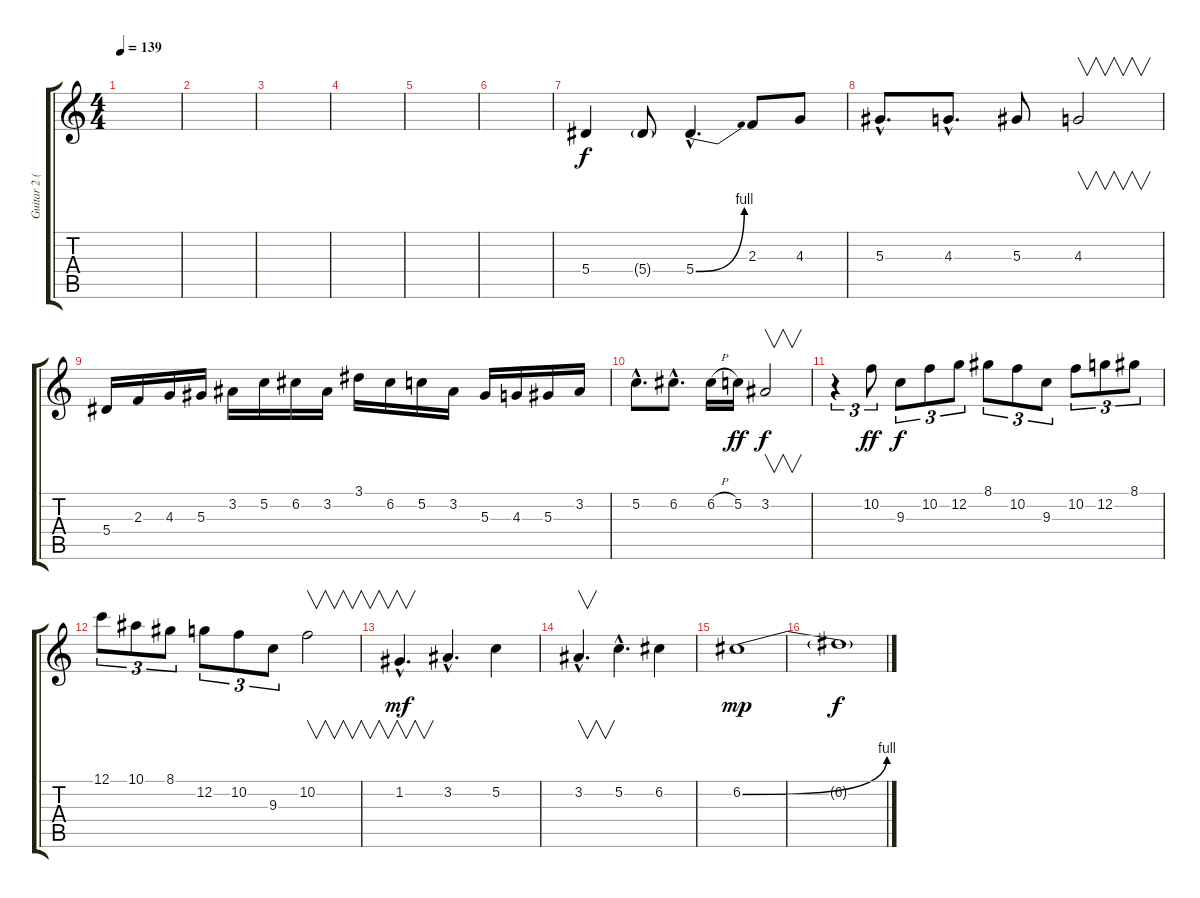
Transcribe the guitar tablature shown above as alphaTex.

\track ("Guitar 2 (Solo)" "Guitar 2 (") {instrument distortionguitar}
\staff {score tabs}
\tuning (C4 G3 Eb3 Bb2 F2 C2) {hide}
\ts (4 4)
\tempo 139
\clef g2
\ks c
|
|
|
|
|
|
5.4.4 5.4{g}.8 5.4{be (bend 0 0 60 4) hac}.4{d} 2.3.8 4.3.8 |
5.3{hac}.8{d} 4.3{hac}.8{d} 5.3.8 4.3.2{v} |
5.4.16 2.3.16 4.3.16 5.3.16 3.2.16 5.2.16 6.2.16 3.2.16 3.1.16 6.2.16 5.2.16 3.2.16 5.3.16 4.3.16 5.3.16 3.2.16 |
5.2{hac}.8{d} 6.2{hac}.8{d} 6.2{h}.16 5.2.16{dy ff} 3.2.2{v dy f} |
r.4{tu (3 2)} 10.2.8{tu (3 2) dy ff} 9.3.8{tu (3 2) dy f} 10.2.8{tu (3 2)} 12.2.8{tu (3 2)} 8.1.8{tu (3 2)} 10.2.8{tu (3 2)} 9.3.8{tu (3 2)} 10.2.8{tu (3 2)} 12.2.8{tu (3 2)} 8.1.8{tu (3 2)} |
12.1.8{tu (3 2)} 10.1.8{tu (3 2)} 8.1.8{tu (3 2)} 12.2.8{tu (3 2)} 10.2.8{tu (3 2)} 9.3.8{tu (3 2)} 10.2.2{v} |
1.2{hac}.4{v d dy mf} 3.2{hac}.4{d} 5.2.4 |
3.2{hac}.4{v d} 5.2{hac}.4{d} 6.2.4 |
6.2{be (bend 0 0 60 4)}.1{dy mp} |
6.2{t}.1{dy f}
